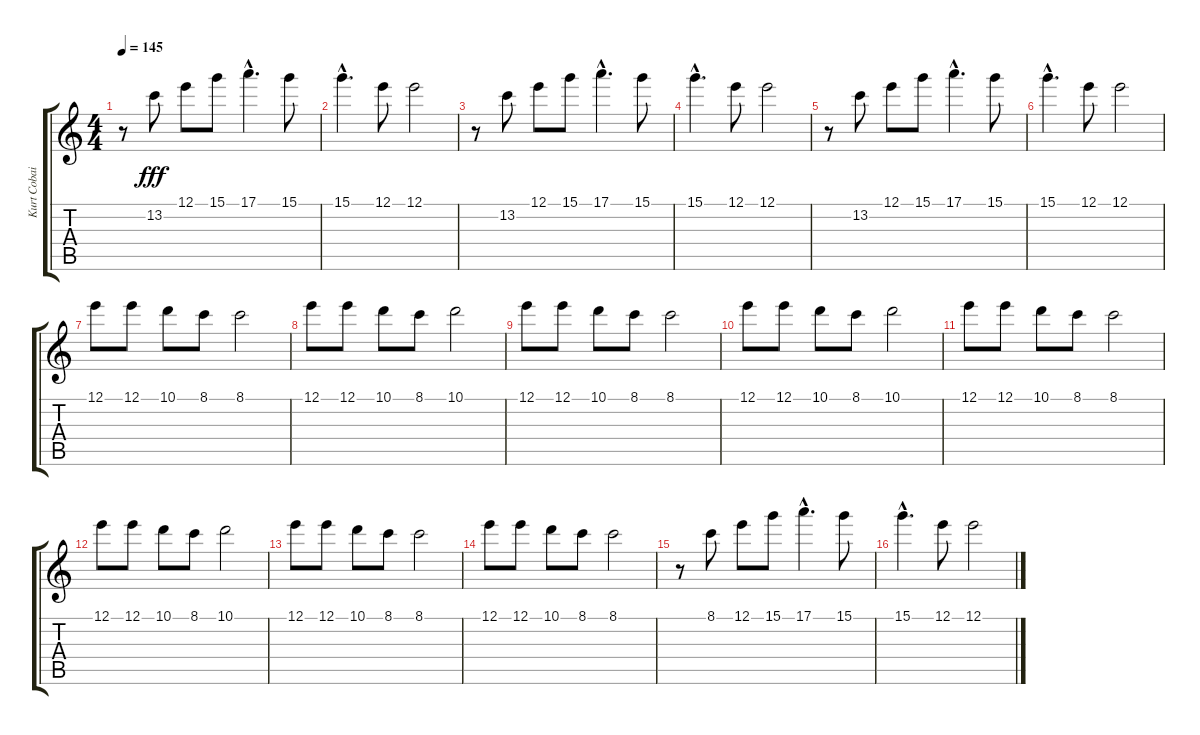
\track ("Kurt Cobain - Back Vocal" "Kurt Cobai") {instrument overdrivenguitar}
\staff {score tabs}
\tuning (E4 B3 G3 D3 A2 E2) {hide}
\ts (4 4)
\tempo 145
\clef g2
\ks c
r.8{dy fff} 13.2.8 12.1.8 15.1.8 17.1{hac}.4{d} 15.1.8 |
15.1{hac}.4{d} 12.1.8 12.1.2 |
r.8 13.2.8 12.1.8 15.1.8 17.1{hac}.4{d} 15.1.8 |
15.1{hac}.4{d} 12.1.8 12.1.2 |
r.8 13.2.8 12.1.8 15.1.8 17.1{hac}.4{d} 15.1.8 |
15.1{hac}.4{d} 12.1.8 12.1.2 |
12.1.8 12.1.8 10.1.8 8.1.8 8.1.2 |
12.1.8 12.1.8 10.1.8 8.1.8 10.1.2 |
12.1.8 12.1.8 10.1.8 8.1.8 8.1.2 |
12.1.8 12.1.8 10.1.8 8.1.8 10.1.2 |
12.1.8 12.1.8 10.1.8 8.1.8 8.1.2 |
12.1.8 12.1.8 10.1.8 8.1.8 10.1.2 |
12.1.8 12.1.8 10.1.8 8.1.8 8.1.2 |
12.1.8 12.1.8 10.1.8 8.1.8 8.1.2 |
r.8 8.1.8 12.1.8 15.1.8 17.1{hac}.4{d} 15.1.8 |
15.1{hac}.4{d} 12.1.8 12.1.2
